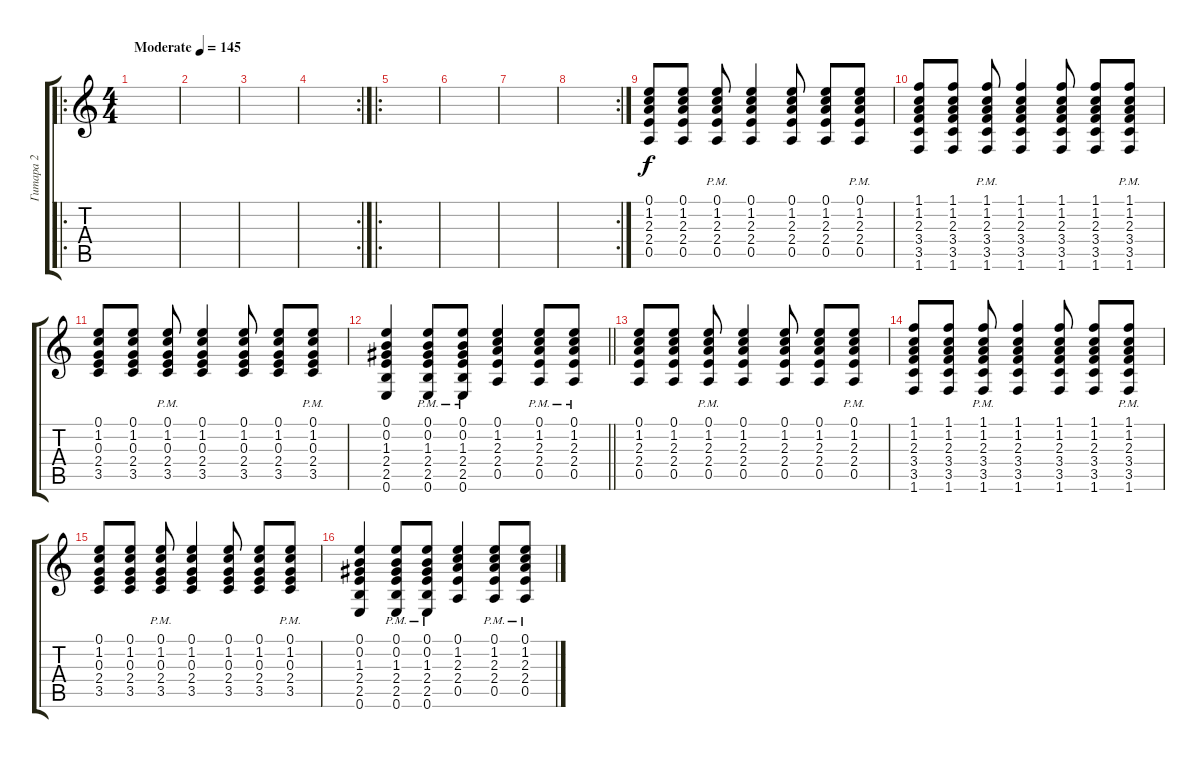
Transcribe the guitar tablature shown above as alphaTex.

\track ("Гитара 2" "Гитара 2") {instrument electricguitarclean}
\staff {score tabs}
\tuning (E4 B3 G3 D3 A2 E2) {hide}
\ro
\ts (4 4)
\tempo (145 "Moderate")
\clef g2
\ks c
|
|
|
\rc 2
|
\ro
|
|
|
\rc 2
|
(0.1 1.2 2.3 2.4 0.5).8 (0.1 1.2 2.3 2.4 0.5).8 (0.1{pm} 1.2{pm} 2.3{pm} 2.4{pm} 0.5{pm}).8 (0.1 1.2 2.3 2.4 0.5).4 (0.1 1.2 2.3 2.4 0.5).8 (0.1 1.2 2.3 2.4 0.5).8 (0.1{pm} 1.2{pm} 2.3{pm} 2.4{pm} 0.5{pm}).8 |
(1.1 1.2 2.3 3.4 3.5 1.6).8 (1.1 1.2 2.3 3.4 3.5 1.6).8 (1.1{pm} 1.2{pm} 2.3{pm} 3.4{pm} 3.5{pm} 1.6{pm}).8 (1.1 1.2 2.3 3.4 3.5 1.6).4 (1.1 1.2 2.3 3.4 3.5 1.6).8 (1.1 1.2 2.3 3.4 3.5 1.6).8 (1.1{pm} 1.2{pm} 2.3{pm} 3.4{pm} 3.5{pm} 1.6{pm}).8 |
(0.1 1.2 0.3 2.4 3.5).8 (0.1 1.2 0.3 2.4 3.5).8 (0.1{pm} 1.2{pm} 0.3{pm} 2.4{pm} 3.5{pm}).8 (0.1 1.2 0.3 2.4 3.5).4 (0.1 1.2 0.3 2.4 3.5).8 (0.1 1.2 0.3 2.4 3.5).8 (0.1{pm} 1.2{pm} 0.3{pm} 2.4{pm} 3.5{pm}).8 |
\barLineRight lightlight
(0.1 0.2 1.3 2.4 2.5 0.6).4 (0.1{pm} 0.2{pm} 1.3{pm} 2.4{pm} 2.5{pm} 0.6{pm}).8 (0.1{pm} 0.2{pm} 1.3{pm} 2.4{pm} 2.5{pm} 0.6{pm}).8 (0.1 1.2 2.3 2.4 0.5).4 (0.1{pm} 1.2{pm} 2.3{pm} 2.4{pm} 0.5{pm}).8 (0.1{pm} 1.2{pm} 2.3{pm} 2.4{pm} 0.5{pm}).8 |
(0.1 1.2 2.3 2.4 0.5).8 (0.1 1.2 2.3 2.4 0.5).8 (0.1{pm} 1.2{pm} 2.3{pm} 2.4{pm} 0.5{pm}).8 (0.1 1.2 2.3 2.4 0.5).4 (0.1 1.2 2.3 2.4 0.5).8 (0.1 1.2 2.3 2.4 0.5).8 (0.1{pm} 1.2{pm} 2.3{pm} 2.4{pm} 0.5{pm}).8 |
(1.1 1.2 2.3 3.4 3.5 1.6).8 (1.1 1.2 2.3 3.4 3.5 1.6).8 (1.1{pm} 1.2{pm} 2.3{pm} 3.4{pm} 3.5{pm} 1.6{pm}).8 (1.1 1.2 2.3 3.4 3.5 1.6).4 (1.1 1.2 2.3 3.4 3.5 1.6).8 (1.1 1.2 2.3 3.4 3.5 1.6).8 (1.1{pm} 1.2{pm} 2.3{pm} 3.4{pm} 3.5{pm} 1.6{pm}).8 |
(0.1 1.2 0.3 2.4 3.5).8 (0.1 1.2 0.3 2.4 3.5).8 (0.1{pm} 1.2{pm} 0.3{pm} 2.4{pm} 3.5{pm}).8 (0.1 1.2 0.3 2.4 3.5).4 (0.1 1.2 0.3 2.4 3.5).8 (0.1 1.2 0.3 2.4 3.5).8 (0.1{pm} 1.2{pm} 0.3{pm} 2.4{pm} 3.5{pm}).8 |
(0.1 0.2 1.3 2.4 2.5 0.6).4 (0.1{pm} 0.2{pm} 1.3{pm} 2.4{pm} 2.5{pm} 0.6{pm}).8 (0.1{pm} 0.2{pm} 1.3{pm} 2.4{pm} 2.5{pm} 0.6{pm}).8 (0.1 1.2 2.3 2.4 0.5).4 (0.1{pm} 1.2{pm} 2.3{pm} 2.4{pm} 0.5{pm}).8 (0.1{pm} 1.2{pm} 2.3{pm} 2.4{pm} 0.5{pm}).8
